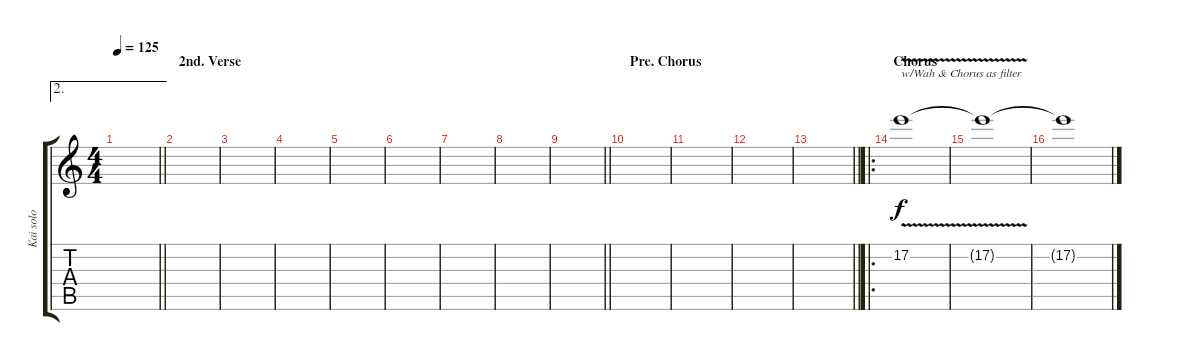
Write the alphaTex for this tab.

\track ("Kai solo" "Kai solo") {instrument distortionguitar}
\staff {score tabs}
\tuning (E4 B3 G3 D3 A2 E2) {hide}
\ae 2
\ts (4 4)
\tempo 125
\clef g2
\barLineRight lightlight
\ks c
|
\section ("" "2nd. Verse")
|
|
|
|
|
|
|
\barLineRight lightlight
|
\section ("" "Pre. Chorus")
|
|
|
\barLineRight lightlight
|
\ro
\section ("" "Chorus")
17.2{v}.1{txt "w/Wah & Chorus as filter"} |
17.2{t}.1 |
17.2{t}.1
